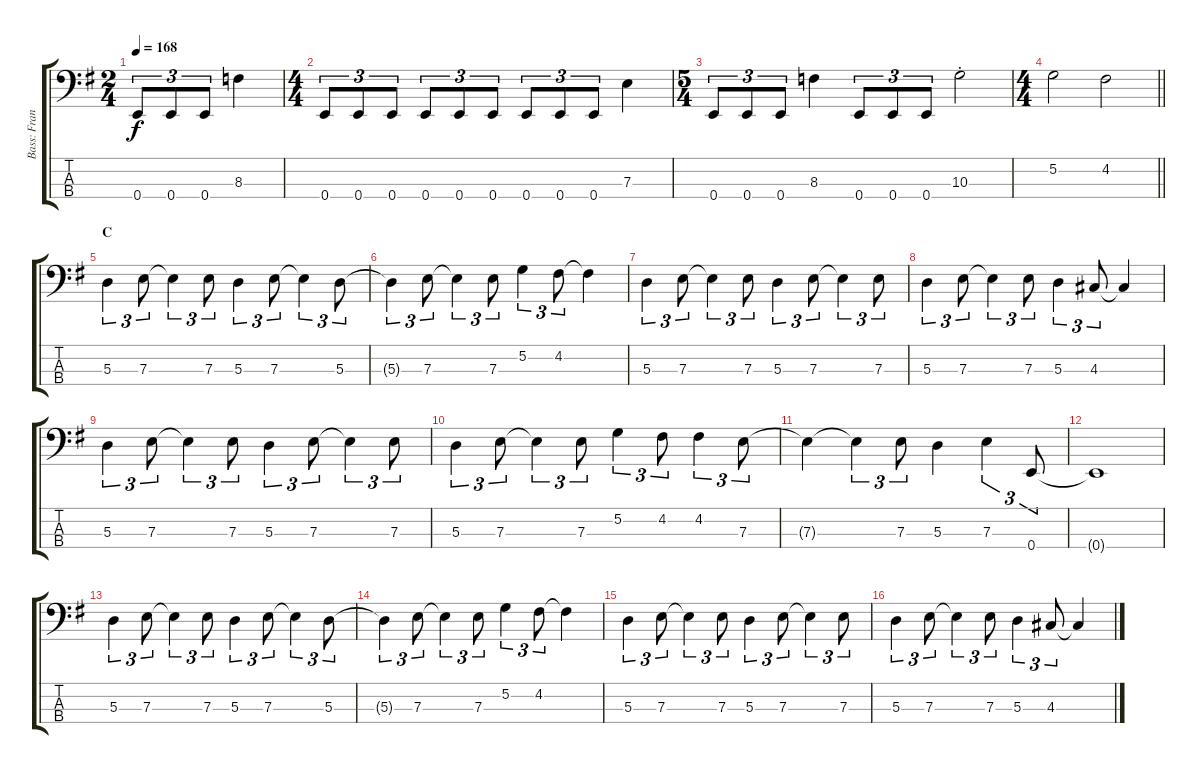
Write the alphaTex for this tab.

\track ("Bass: Francis" "Bass: Fran") {instrument electricbassfinger}
\staff {score tabs}
\tuning (G2 D2 A1 E1) {hide}
\ts (2 4)
\tempo 168
\clef f4
\ks g
0.4.8{tu (3 2) dy f} 0.4.8{tu (3 2)} 0.4.8{tu (3 2)} 8.3.4 |
\ts (4 4)
0.4.8{tu (3 2)} 0.4.8{tu (3 2)} 0.4.8{tu (3 2)} 0.4.8{tu (3 2)} 0.4.8{tu (3 2)} 0.4.8{tu (3 2)} 0.4.8{tu (3 2)} 0.4.8{tu (3 2)} 0.4.8{tu (3 2)} 7.3.4 |
\ts (5 4)
0.4.8{tu (3 2)} 0.4.8{tu (3 2)} 0.4.8{tu (3 2)} 8.3.4 0.4.8{tu (3 2)} 0.4.8{tu (3 2)} 0.4.8{tu (3 2)} 10.3{st}.2 |
\ts (4 4)
\barLineRight lightlight
5.2.2 4.2.2 |
\section ("" "C")
5.3.4{tu (3 2)} 7.3.8{tu (3 2)} 7.3{t}.4{tu (3 2)} 7.3.8{tu (3 2)} 5.3.4{tu (3 2)} 7.3.8{tu (3 2)} 7.3{t}.4{tu (3 2)} 5.3.8{tu (3 2)} |
5.3{t}.4{tu (3 2)} 7.3.8{tu (3 2)} 7.3{t}.4{tu (3 2)} 7.3.8{tu (3 2)} 5.2.4{tu (3 2)} 4.2.8{tu (3 2)} 4.2{t}.4 |
5.3.4{tu (3 2)} 7.3.8{tu (3 2)} 7.3{t}.4{tu (3 2)} 7.3.8{tu (3 2)} 5.3.4{tu (3 2)} 7.3.8{tu (3 2)} 7.3{t}.4{tu (3 2)} 7.3.8{tu (3 2)} |
5.3.4{tu (3 2)} 7.3.8{tu (3 2)} 7.3{t}.4{tu (3 2)} 7.3.8{tu (3 2)} 5.3.4{tu (3 2)} 4.3.8{tu (3 2)} 4.3{t}.4 |
5.3.4{tu (3 2)} 7.3.8{tu (3 2)} 7.3{t}.4{tu (3 2)} 7.3.8{tu (3 2)} 5.3.4{tu (3 2)} 7.3.8{tu (3 2)} 7.3{t}.4{tu (3 2)} 7.3.8{tu (3 2)} |
5.3.4{tu (3 2)} 7.3.8{tu (3 2)} 7.3{t}.4{tu (3 2)} 7.3.8{tu (3 2)} 5.2.4{tu (3 2)} 4.2.8{tu (3 2)} 4.2.4{tu (3 2)} 7.3.8{tu (3 2)} |
7.3{t}.4 7.3{t}.4{tu (3 2)} 7.3.8{tu (3 2)} 5.3.4 7.3.4{tu (3 2)} 0.4.8{tu (3 2)} |
0.4{t}.1 |
5.3.4{tu (3 2)} 7.3.8{tu (3 2)} 7.3{t}.4{tu (3 2)} 7.3.8{tu (3 2)} 5.3.4{tu (3 2)} 7.3.8{tu (3 2)} 7.3{t}.4{tu (3 2)} 5.3.8{tu (3 2)} |
5.3{t}.4{tu (3 2)} 7.3.8{tu (3 2)} 7.3{t}.4{tu (3 2)} 7.3.8{tu (3 2)} 5.2.4{tu (3 2)} 4.2.8{tu (3 2)} 4.2{t}.4 |
5.3.4{tu (3 2)} 7.3.8{tu (3 2)} 7.3{t}.4{tu (3 2)} 7.3.8{tu (3 2)} 5.3.4{tu (3 2)} 7.3.8{tu (3 2)} 7.3{t}.4{tu (3 2)} 7.3.8{tu (3 2)} |
5.3.4{tu (3 2)} 7.3.8{tu (3 2)} 7.3{t}.4{tu (3 2)} 7.3.8{tu (3 2)} 5.3.4{tu (3 2)} 4.3.8{tu (3 2)} 4.3{t}.4
